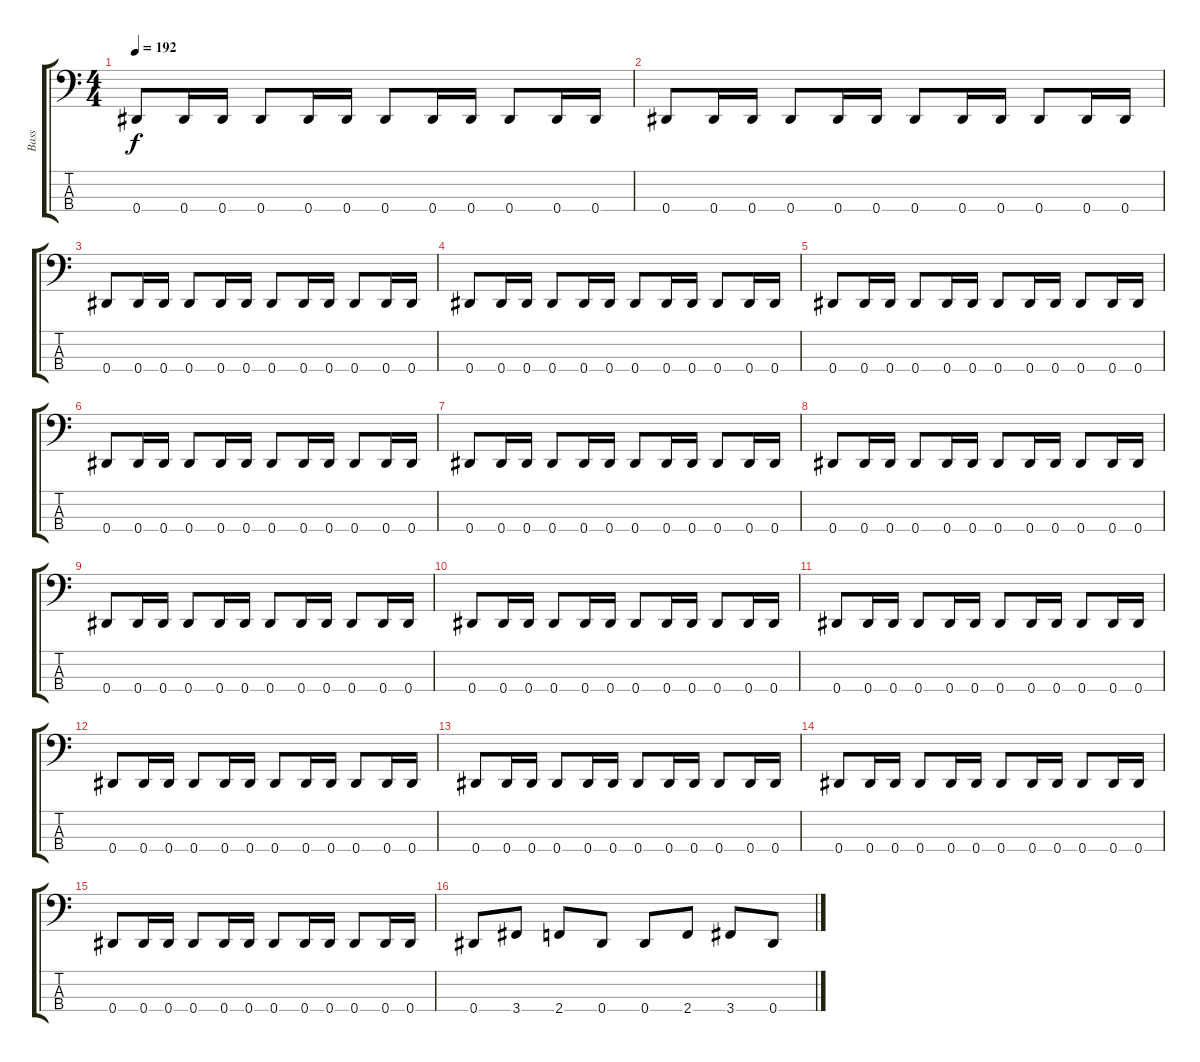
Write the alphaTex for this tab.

\track ("Bass" "Bass") {instrument electricbasspick}
\staff {score tabs}
\tuning (Gb2 Db2 Ab1 Eb1) {hide}
\ts (4 4)
\tempo 192
\clef f4
\ks c
0.4.8{dy f instrument electricbasspick} 0.4.16 0.4.16 0.4.8 0.4.16 0.4.16 0.4.8 0.4.16 0.4.16 0.4.8 0.4.16 0.4.16 |
0.4.8 0.4.16 0.4.16 0.4.8 0.4.16 0.4.16 0.4.8 0.4.16 0.4.16 0.4.8 0.4.16 0.4.16 |
0.4.8 0.4.16 0.4.16 0.4.8 0.4.16 0.4.16 0.4.8 0.4.16 0.4.16 0.4.8 0.4.16 0.4.16 |
0.4.8 0.4.16 0.4.16 0.4.8 0.4.16 0.4.16 0.4.8 0.4.16 0.4.16 0.4.8 0.4.16 0.4.16 |
0.4.8 0.4.16 0.4.16 0.4.8 0.4.16 0.4.16 0.4.8 0.4.16 0.4.16 0.4.8 0.4.16 0.4.16 |
0.4.8 0.4.16 0.4.16 0.4.8 0.4.16 0.4.16 0.4.8 0.4.16 0.4.16 0.4.8 0.4.16 0.4.16 |
0.4.8 0.4.16 0.4.16 0.4.8 0.4.16 0.4.16 0.4.8 0.4.16 0.4.16 0.4.8 0.4.16 0.4.16 |
0.4.8 0.4.16 0.4.16 0.4.8 0.4.16 0.4.16 0.4.8 0.4.16 0.4.16 0.4.8 0.4.16 0.4.16 |
0.4.8 0.4.16 0.4.16 0.4.8 0.4.16 0.4.16 0.4.8 0.4.16 0.4.16 0.4.8 0.4.16 0.4.16 |
0.4.8 0.4.16 0.4.16 0.4.8 0.4.16 0.4.16 0.4.8 0.4.16 0.4.16 0.4.8 0.4.16 0.4.16 |
0.4.8 0.4.16 0.4.16 0.4.8 0.4.16 0.4.16 0.4.8 0.4.16 0.4.16 0.4.8 0.4.16 0.4.16 |
0.4.8 0.4.16 0.4.16 0.4.8 0.4.16 0.4.16 0.4.8 0.4.16 0.4.16 0.4.8 0.4.16 0.4.16 |
0.4.8 0.4.16 0.4.16 0.4.8 0.4.16 0.4.16 0.4.8 0.4.16 0.4.16 0.4.8 0.4.16 0.4.16 |
0.4.8 0.4.16 0.4.16 0.4.8 0.4.16 0.4.16 0.4.8 0.4.16 0.4.16 0.4.8 0.4.16 0.4.16 |
0.4.8 0.4.16 0.4.16 0.4.8 0.4.16 0.4.16 0.4.8 0.4.16 0.4.16 0.4.8 0.4.16 0.4.16 |
0.4.8 3.4.8 2.4.8 0.4.8 0.4.8 2.4.8 3.4.8 0.4.8
